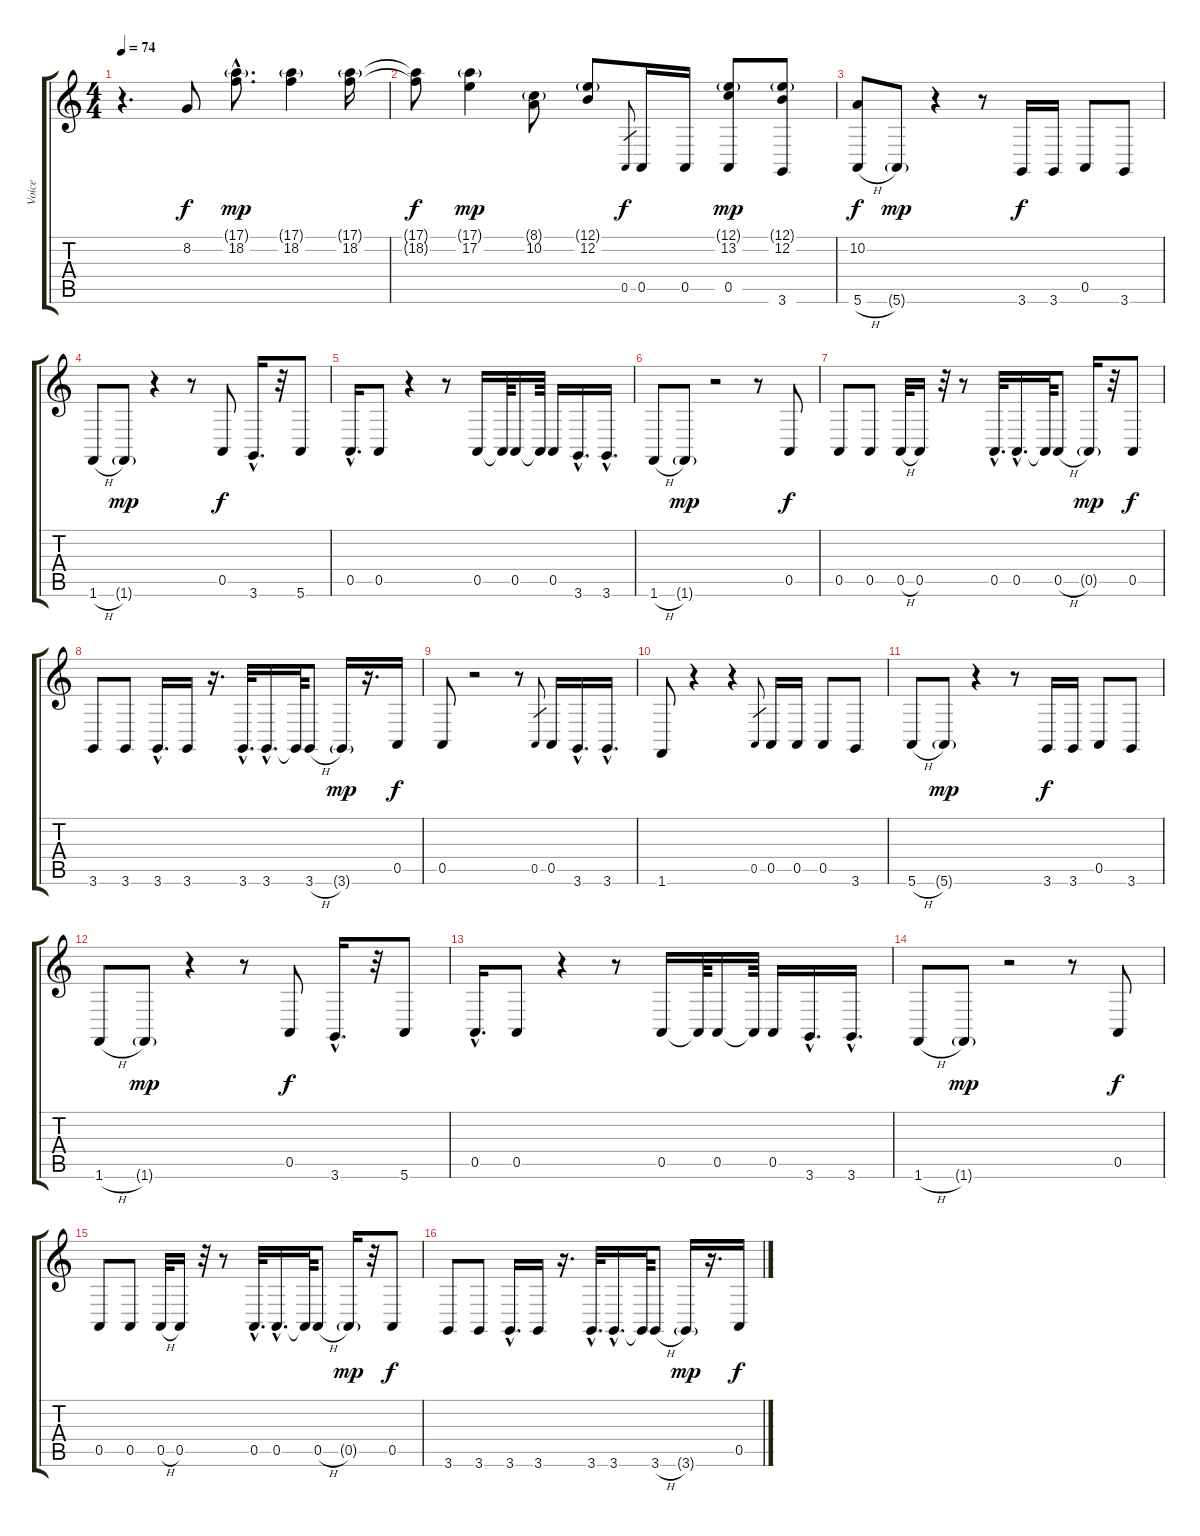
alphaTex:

\track ("Voice" "Voice") {instrument synthvoice}
\staff {score tabs}
\tuning (E4 B3 G3 D3 A2 E2) {hide}
\ts (4 4)
\tempo 74
\clef g2
\ks c
r.4{d dy mp} 8.2.8{dy f} (17.1{g hac} 18.2{hac}).8{d dy mp} (17.1{g} 18.2).4 (17.1{g} 18.2).16 |
(17.1{t} 18.2{t}).8{dy f} (17.1{g} 17.2).4{dy mp} (8.1{g} 10.2).8 (12.1{g} 12.2).8 0.5.8{gr dy f} 0.5.16 0.5.16 (12.1{g} 13.2 0.5).8{dy mp} (12.1{g} 12.2 3.6).8 |
(10.2 5.6{h}).8{dy f} 5.6{g}.8{dy mp} r.4 r.8 3.6.16{dy f} 3.6.16 0.5.8 3.6.8 |
1.6{h}.8 1.6{g}.8{dy mp} r.4 r.8 0.5.8{dy f} 3.6{hac}.16{d} r.32 5.6.8 |
0.5{hac}.16{d} 0.5.8 r.4 r.8 0.5.16 0.5{t}.64 0.5.16 0.5{t}.64 0.5.16 3.6{hac}.16{d} 3.6{hac}.16{d} |
1.6{h}.8 1.6{g}.8{dy mp} r.2 r.8 0.5.8{dy f} |
0.5.8 0.5.8 0.5{h}.32 0.5.16 r.32 r.8 0.5{hac}.32{d} 0.5{hac}.16{d} 0.5{t}.64 0.5{h}.8 0.5{g}.16{dy mp} r.32 0.5.8{dy f} |
3.6.8 3.6.8 3.6{hac}.16{d} 3.6.16 r.16{d} 3.6{hac}.32{d} 3.6{hac}.16{d} 3.6{t}.64 3.6{h}.8 3.6{g}.16{dy mp} r.16{d} 0.5.16{dy f} |
0.5.8 r.2 r.8 0.5.8{gr} 0.5.16 3.6{hac}.16{d} 3.6{hac}.16{d} |
1.6.8 r.4 r.4 0.5.8{gr} 0.5.16 0.5.16 0.5.8 3.6.8 |
5.6{h}.8 5.6{g}.8{dy mp} r.4 r.8 3.6.16{dy f} 3.6.16 0.5.8 3.6.8 |
1.6{h}.8 1.6{g}.8{dy mp} r.4 r.8 0.5.8{dy f} 3.6{hac}.16{d} r.32 5.6.8 |
0.5{hac}.16{d} 0.5.8 r.4 r.8 0.5.16 0.5{t}.64 0.5.16 0.5{t}.64 0.5.16 3.6{hac}.16{d} 3.6{hac}.16{d} |
1.6{h}.8 1.6{g}.8{dy mp} r.2 r.8 0.5.8{dy f} |
0.5.8 0.5.8 0.5{h}.32 0.5.16 r.32 r.8 0.5{hac}.32{d} 0.5{hac}.16{d} 0.5{t}.64 0.5{h}.8 0.5{g}.16{dy mp} r.32 0.5.8{dy f} |
3.6.8 3.6.8 3.6{hac}.16{d} 3.6.16 r.16{d} 3.6{hac}.32{d} 3.6{hac}.16{d} 3.6{t}.64 3.6{h}.8 3.6{g}.16{dy mp} r.16{d} 0.5.16{dy f}
